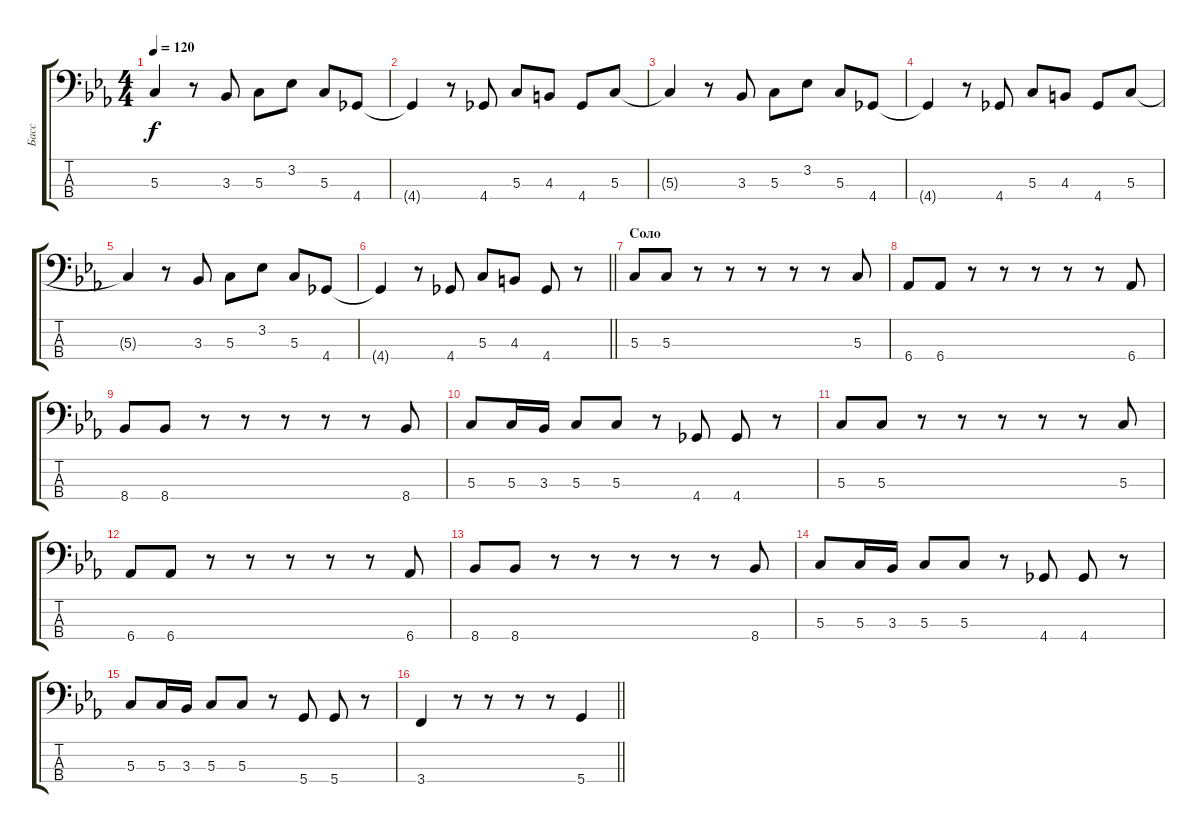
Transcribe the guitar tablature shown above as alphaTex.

\track ("Басс" "Басс") {instrument electricbassfinger}
\staff {score tabs}
\tuning (F2 C2 G1 D1) {hide}
\ts (4 4)
\tempo 120
\clef f4
\ks cminor
5.3{t}.4{dy f} r.8 3.3.8 5.3.8 3.2.8 5.3.8 4.4.8 |
4.4{t}.4 r.8 4.4.8 5.3.8 4.3.8 4.4.8 5.3.8 |
5.3{t}.4 r.8 3.3.8 5.3.8 3.2.8 5.3.8 4.4.8 |
4.4{t}.4 r.8 4.4.8 5.3.8 4.3.8 4.4.8 5.3.8 |
5.3{t}.4 r.8 3.3.8 5.3.8 3.2.8 5.3.8 4.4.8 |
\barLineRight lightlight
4.4{t}.4 r.8 4.4.8 5.3.8 4.3.8 4.4.8 r.8 |
\section ("" "Соло")
5.3.8 5.3.8 r.8 r.8 r.8 r.8 r.8 5.3.8 |
6.4.8 6.4.8 r.8 r.8 r.8 r.8 r.8 6.4.8 |
8.4.8 8.4.8 r.8 r.8 r.8 r.8 r.8 8.4.8 |
5.3.8 5.3.16 3.3.16 5.3.8 5.3.8 r.8 4.4.8 4.4.8 r.8 |
5.3.8 5.3.8 r.8 r.8 r.8 r.8 r.8 5.3.8 |
6.4.8 6.4.8 r.8 r.8 r.8 r.8 r.8 6.4.8 |
8.4.8 8.4.8 r.8 r.8 r.8 r.8 r.8 8.4.8 |
5.3.8 5.3.16 3.3.16 5.3.8 5.3.8 r.8 4.4.8 4.4.8 r.8 |
5.3.8 5.3.16 3.3.16 5.3.8 5.3.8 r.8 5.4.8 5.4.8 r.8 |
\barLineRight lightlight
3.4.4 r.8 r.8 r.8 r.8 5.4.4
